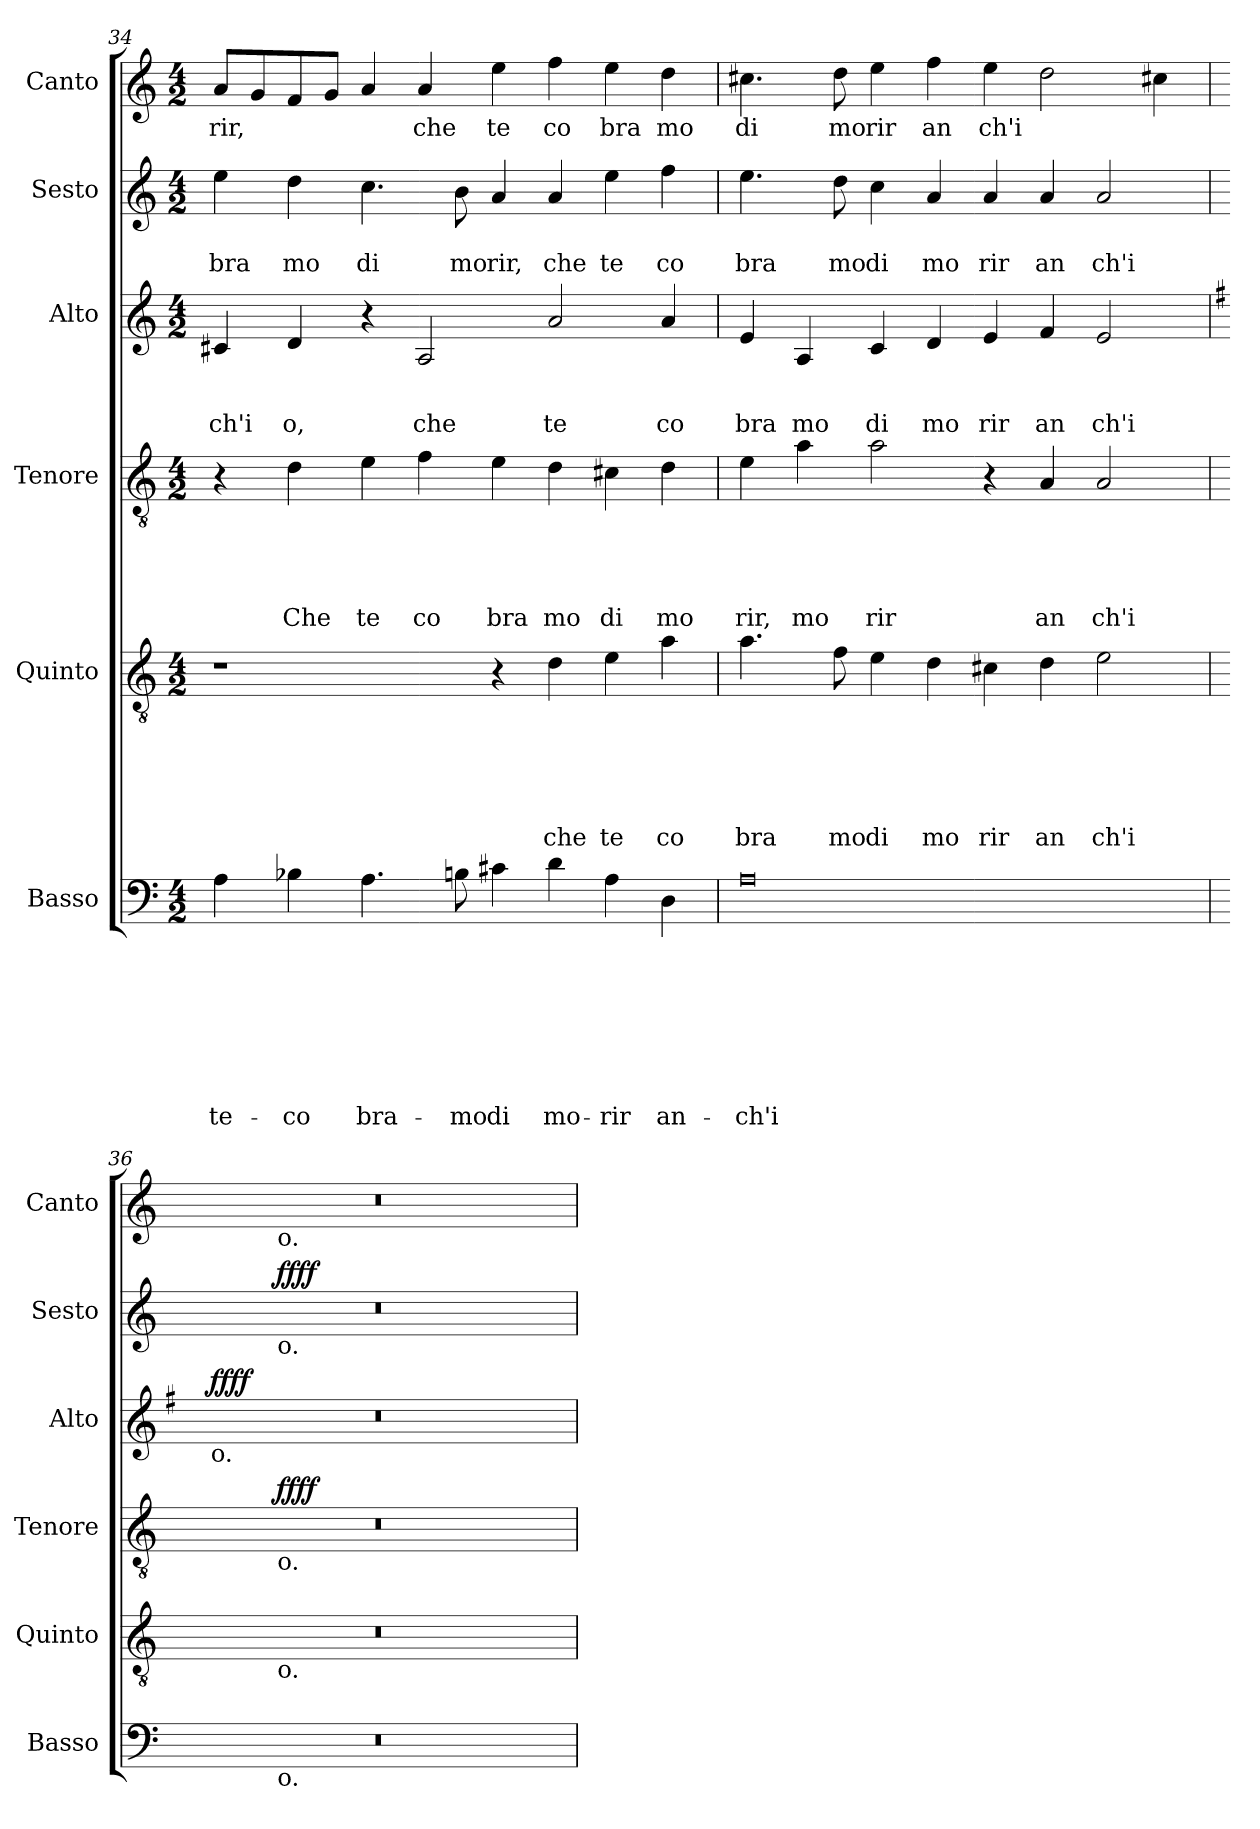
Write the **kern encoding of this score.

**kern	**text	**text	**text	**text	**text	**text	**text	**text	**kern	**text	**text	**text	**text	**text	**text	**kern	**text	**text	**text	**text	**text	**dynam	**kern	**text	**text	**text	**dynam	**kern	**text	**text	**dynam	**kern	**text
*part6	*part6	*part6	*part6	*part6	*part6	*part6	*part6	*part6	*part5	*part5	*part5	*part5	*part5	*part5	*part5	*part4	*part4	*part4	*part4	*part4	*part4	*part4	*part3	*part3	*part3	*part3	*part3	*part2	*part2	*part2	*part2	*part1	*part1
*staff6	*staff6	*staff6	*staff6	*staff6	*staff6	*staff6	*staff6	*staff6	*staff5	*staff5	*staff5	*staff5	*staff5	*staff5	*staff5	*staff4	*staff4	*staff4	*staff4	*staff4	*staff4	*staff4	*staff3	*staff3	*staff3	*staff3	*staff3	*staff2	*staff2	*staff2	*staff2	*staff1	*staff1
*I"Basso	*	*	*	*	*	*	*	*	*I"Quinto	*	*	*	*	*	*	*I"Tenore	*	*	*	*	*	*	*I"Alto	*	*	*	*	*I"Sesto	*	*	*	*I"Canto	*
*I'Basso	*	*	*	*	*	*	*	*	*I'Quinto	*	*	*	*	*	*	*I'Tenore	*	*	*	*	*	*	*I'Alto	*	*	*	*	*I'Sesto	*	*	*	*I'Canto	*
*clefF4	*	*	*	*	*	*	*	*	*clefGv2	*	*	*	*	*	*	*clefGv2	*	*	*	*	*	*	*clefG2	*	*	*	*	*clefG2	*	*	*	*clefG2	*
*k[]	*	*	*	*	*	*	*	*	*k[]	*	*	*	*	*	*	*k[]	*	*	*	*	*	*	*k[]	*	*	*	*	*k[]	*	*	*	*k[]	*
*C:	*	*	*	*	*	*	*	*	*C:	*	*	*	*	*	*	*C:	*	*	*	*	*	*	*C:	*	*	*	*	*C:	*	*	*	*C:	*
*M4/2	*	*	*	*	*	*	*	*	*M4/2	*	*	*	*	*	*	*M4/2	*	*	*	*	*	*	*M4/2	*	*	*	*	*M4/2	*	*	*	*M4/2	*
=34	=34	=34	=34	=34	=34	=34	=34	=34	=34	=34	=34	=34	=34	=34	=34	=34	=34	=34	=34	=34	=34	=34	=34	=34	=34	=34	=34	=34	=34	=34	=34	=34	=34
!	!	!	!	!	!	!	!	!LO:LY:b	!	!	!	!	!	!	!	!	!	!	!	!	!	!	!	!	!	!LO:LY:b	!	!	!	!LO:LY:b	!	!	!LO:LY:b
4A\	.	.	.	.	.	.	.	te-	1r	.	.	.	.	.	.	4r	.	.	.	.	.	.	4c#X/	.	.	ch'i	.	4ee\	.	bra	.	8a/L	rir,
.	.	.	.	.	.	.	.	.	.	.	.	.	.	.	.	.	.	.	.	.	.	.	.	.	.	.	.	.	.	.	.	8g/	.
!	!	!	!	!	!	!	!	!LO:LY:b	!	!	!	!	!	!	!	!	!	!	!	!	!LO:LY:b	!	!	!	!	!LO:LY:b	!	!	!	!LO:LY:b	!	!	!
4B-X\	.	.	.	.	.	.	.	-co	.	.	.	.	.	.	.	4d\	.	.	.	.	Che	.	4d/	.	.	o,	.	4dd\	.	mo	.	8f/	.
.	.	.	.	.	.	.	.	.	.	.	.	.	.	.	.	.	.	.	.	.	.	.	.	.	.	.	.	.	.	.	.	8g/J	.
!	!	!	!	!	!	!	!	!LO:LY:b	!	!	!	!	!	!	!	!	!	!	!	!	!LO:LY:b	!	!	!	!	!	!	!	!	!LO:LY:b	!	!	!
4.A\	.	.	.	.	.	.	.	bra-	.	.	.	.	.	.	.	4e\	.	.	.	.	te	.	4r	.	.	.	.	4.cc\	.	di	.	4a/	.
!	!	!	!	!	!	!	!	!	!	!	!	!	!	!	!	!	!	!	!	!	!LO:LY:b	!	!	!	!	!LO:LY:b	!	!	!	!	!	!	!LO:LY:b
.	.	.	.	.	.	.	.	.	.	.	.	.	.	.	.	4f\	.	.	.	.	co	.	2A/	.	.	che	.	.	.	.	.	4a/	che
!	!	!	!	!	!	!	!	!LO:LY:b	!	!	!	!	!	!	!	!	!	!	!	!	!	!	!	!	!	!	!	!	!	!LO:LY:b	!	!	!
8Bn\	.	.	.	.	.	.	.	-mo	.	.	.	.	.	.	.	.	.	.	.	.	.	.	.	.	.	.	.	8b\	.	mo	.	.	.
!	!	!	!	!	!	!	!	!LO:LY:b	!	!	!	!	!	!	!	!	!	!	!	!	!LO:LY:b	!	!	!	!	!	!	!	!	!LO:LY:b	!	!	!LO:LY:b
4c#X\	.	.	.	.	.	.	.	di	4r	.	.	.	.	.	.	4e\	.	.	.	.	bra	.	.	.	.	.	.	4a/	.	rir,	.	4ee\	te
!	!	!	!	!	!	!	!	!LO:LY:b	!	!	!	!	!	!	!LO:LY:b	!	!	!	!	!	!LO:LY:b	!	!	!	!	!LO:LY:b	!	!	!	!LO:LY:b	!	!	!LO:LY:b
4d\	.	.	.	.	.	.	.	mo-	4d\	.	.	.	.	.	che	4d\	.	.	.	.	mo	.	2a/	.	.	te	.	4a/	.	che	.	4ff\	co
!	!	!	!	!	!	!	!	!LO:LY:b	!	!	!	!	!	!	!LO:LY:b	!	!	!	!	!	!LO:LY:b	!	!	!	!	!	!	!	!	!LO:LY:b	!	!	!LO:LY:b
4A\	.	.	.	.	.	.	.	-rir	4e\	.	.	.	.	.	te	4c#X\	.	.	.	.	di	.	.	.	.	.	.	4ee\	.	te	.	4ee\	bra
!	!	!	!	!	!	!	!	!LO:LY:b	!	!	!	!	!	!	!LO:LY:b	!	!	!	!	!	!LO:LY:b	!	!	!	!	!LO:LY:b	!	!	!	!LO:LY:b	!	!	!LO:LY:b
4D\	.	.	.	.	.	.	.	an-	4a\	.	.	.	.	.	co	4d\	.	.	.	.	mo	.	4a/	.	.	co	.	4ff\	.	co	.	4dd\	mo
=35	=35	=35	=35	=35	=35	=35	=35	=35	=35	=35	=35	=35	=35	=35	=35	=35	=35	=35	=35	=35	=35	=35	=35	=35	=35	=35	=35	=35	=35	=35	=35	=35	=35
!	!	!	!	!	!	!	!	!LO:LY:b	!	!	!	!	!	!	!LO:LY:b	!	!	!	!	!	!LO:LY:b	!	!	!	!	!LO:LY:b	!	!	!	!LO:LY:b	!	!	!LO:LY:b
0A	.	.	.	.	.	.	.	-ch'i-	4.a\	.	.	.	.	.	bra	4e\	.	.	.	.	rir,	.	4e/	.	.	bra	.	4.ee\	.	bra	.	4.cc#X\	di
!	!	!	!	!	!	!	!	!	!	!	!	!	!	!	!	!	!	!	!	!	!LO:LY:b	!	!	!	!	!LO:LY:b	!	!	!	!	!	!	!
.	.	.	.	.	.	.	.	.	.	.	.	.	.	.	.	4a\	.	.	.	.	mo	.	4A/	.	.	mo	.	.	.	.	.	.	.
!	!	!	!	!	!	!	!	!	!	!	!	!	!	!	!LO:LY:b	!	!	!	!	!	!	!	!	!	!	!	!	!	!	!LO:LY:b	!	!	!LO:LY:b
.	.	.	.	.	.	.	.	.	8f\	.	.	.	.	.	mo	.	.	.	.	.	.	.	.	.	.	.	.	8dd\	.	mo	.	8dd\	mo
!	!	!	!	!	!	!	!	!	!	!	!	!	!	!	!LO:LY:b	!	!	!	!	!	!LO:LY:b	!	!	!	!	!LO:LY:b	!	!	!	!LO:LY:b	!	!	!LO:LY:b
.	.	.	.	.	.	.	.	.	4e\	.	.	.	.	.	di	2a\	.	.	.	.	rir	.	4c/	.	.	di	.	4cc\	.	di	.	4ee\	rir
!	!	!	!	!	!	!	!	!	!	!	!	!	!	!	!LO:LY:b	!	!	!	!	!	!	!	!	!	!	!LO:LY:b	!	!	!	!LO:LY:b	!	!	!LO:LY:b
.	.	.	.	.	.	.	.	.	4d\	.	.	.	.	.	mo	.	.	.	.	.	.	.	4d/	.	.	mo	.	4a/	.	mo	.	4ff\	an
!	!	!	!	!	!	!	!	!	!	!	!	!	!	!	!LO:LY:b	!	!	!	!	!	!	!	!	!	!	!LO:LY:b	!	!	!	!LO:LY:b	!	!	!LO:LY:b
.	.	.	.	.	.	.	.	.	4c#X\	.	.	.	.	.	rir	4r	.	.	.	.	.	.	4e/	.	.	rir	.	4a/	.	rir	.	4ee\	ch'i
!	!	!	!	!	!	!	!	!	!	!	!	!	!	!	!LO:LY:b	!	!	!	!	!	!LO:LY:b	!	!	!	!	!LO:LY:b	!	!	!	!LO:LY:b	!	!	!
.	.	.	.	.	.	.	.	.	4d\	.	.	.	.	.	an	4A/	.	.	.	.	an	.	4f/	.	.	an	.	4a/	.	an	.	2dd\	.
!	!	!	!	!	!	!	!	!	!	!	!	!	!	!	!LO:LY:b	!	!	!	!	!	!LO:LY:b	!	!	!	!	!LO:LY:b	!	!	!	!LO:LY:b	!	!	!
.	.	.	.	.	.	.	.	.	2e\	.	.	.	.	.	ch'i	2A/	.	.	.	.	ch'i	.	2e/	.	.	ch'i	.	2a/	.	ch'i	.	.	.
.	.	.	.	.	.	.	.	.	.	.	.	.	.	.	.	.	.	.	.	.	.	.	.	.	.	.	.	.	.	.	.	4cc#X\	.
=36	=36	=36	=36	=36	=36	=36	=36	=36	=36	=36	=36	=36	=36	=36	=36	=36	=36	=36	=36	=36	=36	=36	=36	=36	=36	=36	=36	=36	=36	=36	=36	=36	=36
*	*	*	*	*	*	*	*	*	*	*	*	*	*	*	*	*	*	*	*	*	*	*	*k[f#]	*	*	*	*	*	*	*	*	*	*
*	*	*	*	*	*	*	*	*	*	*	*	*	*	*	*	*	*	*	*	*	*	*	*G:	*	*	*	*	*	*	*	*	*	*
*^	*	*	*	*	*	*	*	*	*^	*	*	*	*	*	*	*^	*	*	*	*	*	*	*^	*	*	*	*	*^	*	*	*	*^	*
0r	4.ryy	.	.	.	.	.	.	.	.	0r	4.ryy	.	.	.	.	.	.	0r	4.ryy	.	.	.	.	.	.	0r	16ryy	.	.	.	.	0r	4.ryy	.	.	.	0r	4.ryy	.
!	!	!	!	!	!	!	!	!	!	!	!	!	!	!	!	!	!	!	!	!	!	!	!	!	!	!	!LO:TX:b:t=o.	!	!	!	!	!	!	!	!	!	!	!	!
!	!	!	!	!	!	!	!	!	!	!	!	!	!	!	!	!	!	!	!	!	!	!	!	!	!	!	!	!	!	!	!LO:DY:b	!	!	!	!	!	!	!	!
.	.	.	.	.	.	.	.	.	.	.	.	.	.	.	.	.	.	.	.	.	.	.	.	.	.	.	1ryy	.	.	.	ffff	.	.	.	.	.	.	.	.
!	!	!	!	!	!	!	!	!	!	!	!	!	!	!	!	!	!	!	!	!	!	!	!	!	!	!	!	!	!	!	!	!	!	!	!	!	!	!LO:TX:b:t=o.	!
!	!	!	!	!	!	!	!	!	!	!	!	!	!	!	!	!	!	!	!	!	!	!	!	!	!	!	!	!	!	!	!	!	!LO:TX:b:t=o.	!	!	!	!	!	!
!	!	!	!	!	!	!	!	!	!	!	!	!	!	!	!	!	!	!	!LO:TX:b:t=o.	!	!	!	!	!	!	!	!	!	!	!	!	!	!	!	!	!	!	!	!
!	!	!	!	!	!	!	!	!	!	!	!LO:TX:b:t=o.	!	!	!	!	!	!	!	!	!	!	!	!	!	!	!	!	!	!	!	!	!	!	!	!	!	!	!	!
!	!LO:TX:b:t=o.	!	!	!	!	!	!	!	!	!	!	!	!	!	!	!	!	!	!	!	!	!	!	!	!	!	!	!	!	!	!	!	!	!	!	!	!	!	!
!	!	!	!	!	!	!	!	!	!	!	!	!	!	!	!	!	!	!	!	!	!	!	!	!	!LO:DY:b	!	!	!	!	!	!	!	!	!	!	!LO:DY:b	!	!	!
.	1ryy	.	.	.	.	.	.	.	.	.	1ryy	.	.	.	.	.	.	.	1ryy	.	.	.	.	.	ffff	.	.	.	.	.	.	.	1ryy	.	.	ffff	.	1ryy	.
.	.	.	.	.	.	.	.	.	.	.	.	.	.	.	.	.	.	.	.	.	.	.	.	.	.	.	2...ryy	.	.	.	.	.	.	.	.	.	.	.	.
.	2ryy	.	.	.	.	.	.	.	.	.	2ryy	.	.	.	.	.	.	.	2ryy	.	.	.	.	.	.	.	.	.	.	.	.	.	2ryy	.	.	.	.	2ryy	.
.	8ryy	.	.	.	.	.	.	.	.	.	8ryy	.	.	.	.	.	.	.	8ryy	.	.	.	.	.	.	.	.	.	.	.	.	.	8ryy	.	.	.	.	8ryy	.
*v	*v	*	*	*	*	*	*	*	*	*	*	*	*	*	*	*	*	*v	*v	*	*	*	*	*	*	*v	*v	*	*	*	*	*v	*v	*	*	*	*v	*v	*
*	*	*	*	*	*	*	*	*	*v	*v	*	*	*	*	*	*	*	*	*	*	*	*	*	*	*	*	*	*	*	*	*	*	*	*
=!	=!	=!	=!	=!	=!	=!	=!	=!	=!	=!	=!	=!	=!	=!	=!	=!	=!	=!	=!	=!	=!	=!	=!	=!	=!	=!	=!	=!	=!	=!	=!	=!	=!
*-	*-	*-	*-	*-	*-	*-	*-	*-	*-	*-	*-	*-	*-	*-	*-	*-	*-	*-	*-	*-	*-	*-	*-	*-	*-	*-	*-	*-	*-	*-	*-	*-	*-
